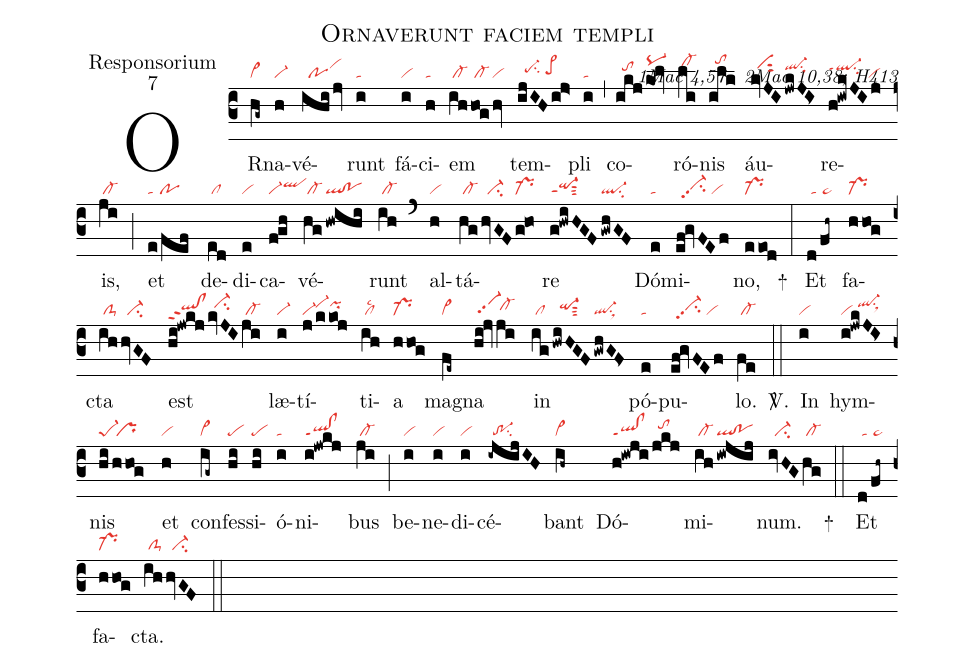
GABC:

name:Ornaverunt faciem templi;
office-part:Responsorium;
mode:7;
commentary:1Mac 4,57 ꝟ 2Mac 10,38; H413;
nabc-lines:1;
%%
(c3)
OR(hg~|cl~)na(h|vi-)vé(ihijv|//povihj)runt(i|ta) fá(i|vi)ci(h|ta)em(ih|/cl-|hog|/cl-|hv|vi) tem(ijIHij>|//pe-hhsu2/pe>hh)pli(i|ta) (,)
co(ikj|//tohi|/kol|pq-hk)ró(li|/cl-hk)nis(ilk|//tohl) áu(kvJI|//vihjsut2|jwkJI>|ql-hisu1sux1)re(h!iwkJIj|ql-hippt1su2/vi)is,(ji|/cl-) (;)
et(e/fef|ta//po) de(ed|/cl)di(e|vi)ca(f!gh|vi-qlhi)vé(hg|/cl-|!hwihi|ql!po)runt(ih|/cl-) (`)
al(h|vi)tá(hg|/cl-|/hvGF|//ci-|g!ho|pr-)re(g!hwiHGF|qi-hhppt1sut3|gwhGF|ql-su2) Dó(e|ta)mi(ef!gvFEf|//vi-hhpp2su2/vi)no,(eeod|pr-) +(:)
Et(d/fh~|/ta//pe~) fa(hhog|pr-)cta(ih|/clS-|hvGF|//ci-) est(hi!jwkj|qlhh!clhhppt2|kvJI|//ci-hi|ji|/cl-) læ(i|vi-)tí(j|vi-|/kkoj|vi-hipihi)ti(ih|/cllsc2)a(hhog|pr-) ma(fe~|cl~)gna(hi!jv|/vi-hgpp2|ji|/cl-hh) in(ig|/cl|!hwiHGF|//qi-hhsut3|gwhGF>|ql-su1sux1) pó(e|ta)pu(ef!gvFEf|//vi-hhpp2su2/vi)lo.(fe|/cl-) <sp>V/</sp>.(::)
In(i|vi) hym(i!jwkJI>|vi/ql-hisu1sux1)nis(hi|pe-1|/hhog|/pr) et(h|vi) con(ig~|cl~)fes(hi|pe)si(hi|pe)ó(i|ta)ni(i!jwkj|ql!clppt1)bus(ji|/cl-) (;)
be(i|vi)ne(i|vi)di(i|vi)cé(-ijijIH|/tr-1su2)bant(ih~|cl~) Dó(h!iwji|ql!clppt1|/jkj|//tohi)mi(ih|/cl-|!iwjij|ql!po)num.(ivHG|//ci-|hg|/cl-) +(::)
Et(d/fh~|/ta//pe~) fa(hhog|pr-)cta.(ih|/clS-|hvGF|//ci-) (::)
